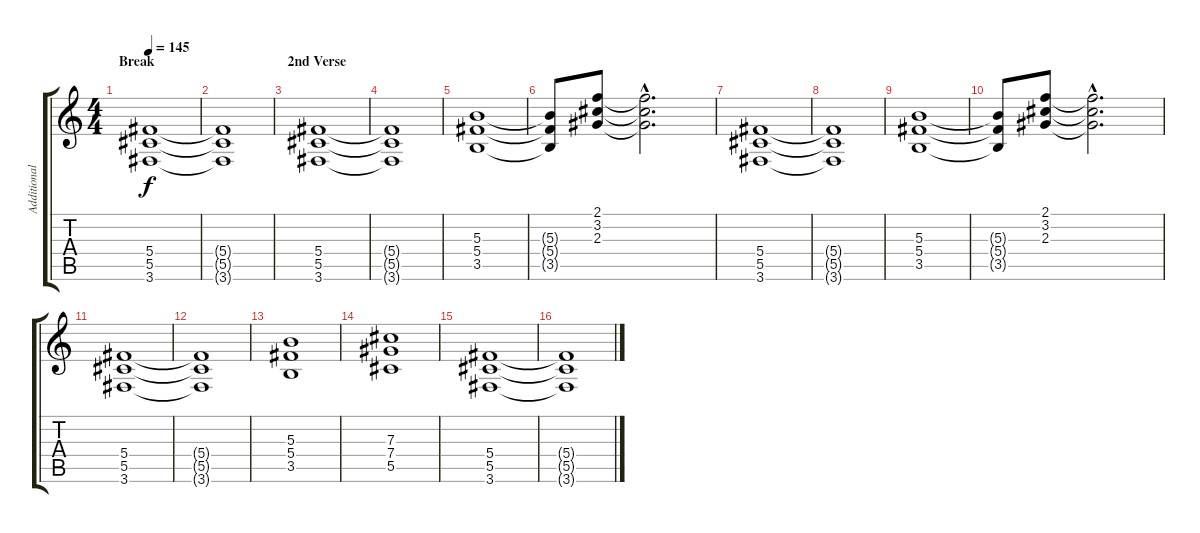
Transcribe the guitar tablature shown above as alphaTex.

\track ("Additional Guitar" "Additional") {instrument overdrivenguitar}
\staff {score tabs}
\tuning (Eb4 Bb3 Gb3 Db3 Ab2 Eb2) {hide}
\ts (4 4)
\section ("" "Break")
\tempo 145
\clef g2
\ks c
(5.4 5.5 3.6).1{dy f} |
(5.4{t} 5.5{t} 3.6{t}).1 |
\section ("" "2nd Verse")
(5.4 5.5 3.6).1 |
(5.4{t} 5.5{t} 3.6{t}).1 |
(5.3 5.4 3.5).1 |
(5.3{t} 5.4{t} 3.5{t}).8 (2.1 3.2 2.3).8 (2.1{hac t} 3.2{hac t} 2.3{hac t}).2{d} |
(5.4 5.5 3.6).1 |
(5.4{t} 5.5{t} 3.6{t}).1 |
(5.3 5.4 3.5).1 |
(5.3{t} 5.4{t} 3.5{t}).8 (2.1 3.2 2.3).8 (2.1{hac t} 3.2{hac t} 2.3{hac t}).2{d} |
(5.4 5.5 3.6).1 |
(5.4{t} 5.5{t} 3.6{t}).1 |
(5.3 5.4 3.5).1 |
(7.3 7.4 5.5).1 |
(5.4 5.5 3.6).1 |
(5.4{t} 5.5{t} 3.6{t}).1
